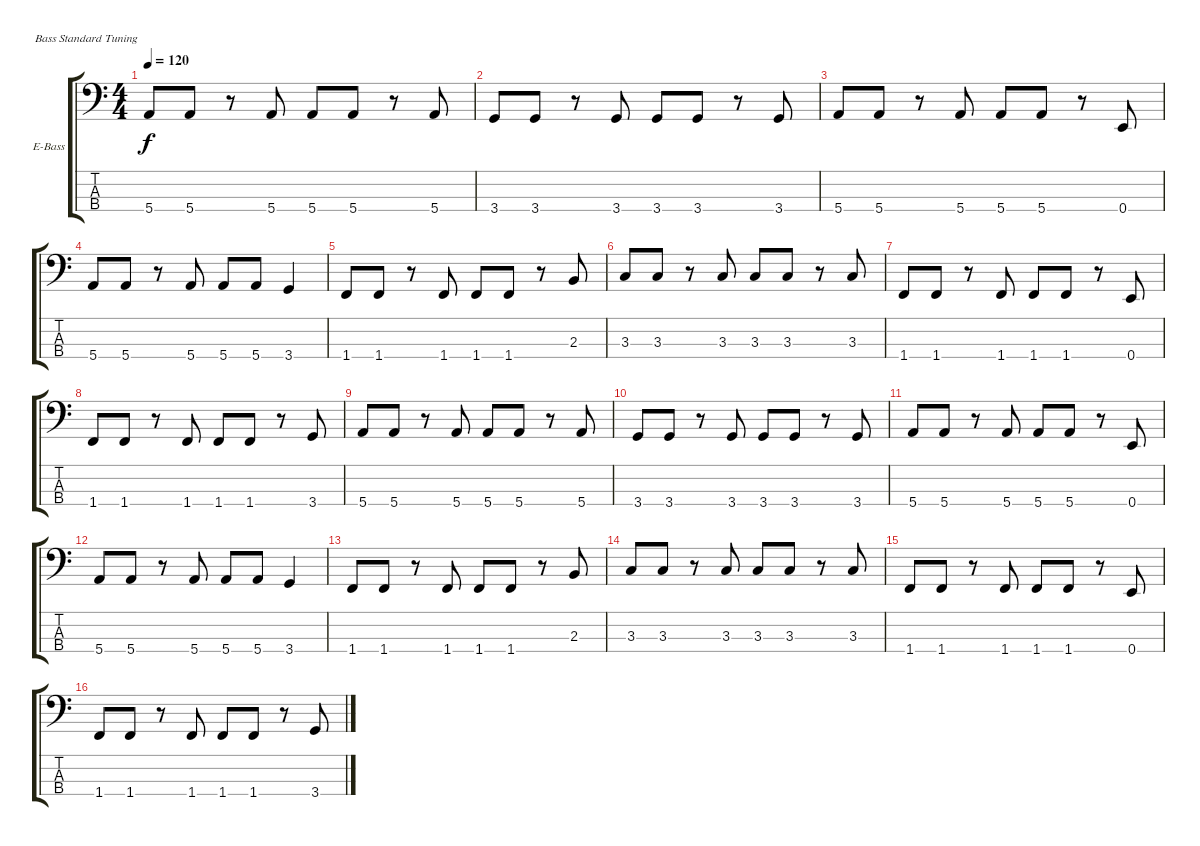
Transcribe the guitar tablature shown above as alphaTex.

\defaultSystemsLayout 4
\bracketExtendMode groupsimilarinstruments
\firstSystemTrackNameOrientation horizontal
\otherSystemsTrackNameOrientation horizontal
\track ("Electric Bass" "E-Bass") {instrument electricbassfinger}
\staff {score tabs}
\tuning (G2 D2 A1 E1)
\ts (4 4)
\tempo 120
\clef f4
\ks c
5.4.8{dy f} 5.4.8 r.8 5.4.8 5.4.8 5.4.8 r.8 5.4.8 |
3.4.8 3.4.8 r.8 3.4.8 3.4.8 3.4.8 r.8 3.4.8 |
5.4.8 5.4.8 r.8 5.4.8 5.4.8 5.4.8 r.8 0.4.8 |
5.4.8 5.4.8 r.8 5.4.8 5.4.8 5.4.8 3.4.4 |
1.4.8 1.4.8 r.8 1.4.8 1.4.8 1.4.8 r.8 2.3.8 |
3.3.8 3.3.8 r.8 3.3.8 3.3.8 3.3.8 r.8 3.3.8 |
1.4.8 1.4.8 r.8 1.4.8 1.4.8 1.4.8 r.8 0.4.8 |
1.4.8 1.4.8 r.8 1.4.8 1.4.8 1.4.8 r.8 3.4.8 |
5.4.8 5.4.8 r.8 5.4.8 5.4.8 5.4.8 r.8 5.4.8 |
3.4.8 3.4.8 r.8 3.4.8 3.4.8 3.4.8 r.8 3.4.8 |
5.4.8 5.4.8 r.8 5.4.8 5.4.8 5.4.8 r.8 0.4.8 |
5.4.8 5.4.8 r.8 5.4.8 5.4.8 5.4.8 3.4.4 |
1.4.8 1.4.8 r.8 1.4.8 1.4.8 1.4.8 r.8 2.3.8 |
3.3.8 3.3.8 r.8 3.3.8 3.3.8 3.3.8 r.8 3.3.8 |
1.4.8 1.4.8 r.8 1.4.8 1.4.8 1.4.8 r.8 0.4.8 |
1.4.8 1.4.8 r.8 1.4.8 1.4.8 1.4.8 r.8 3.4.8
